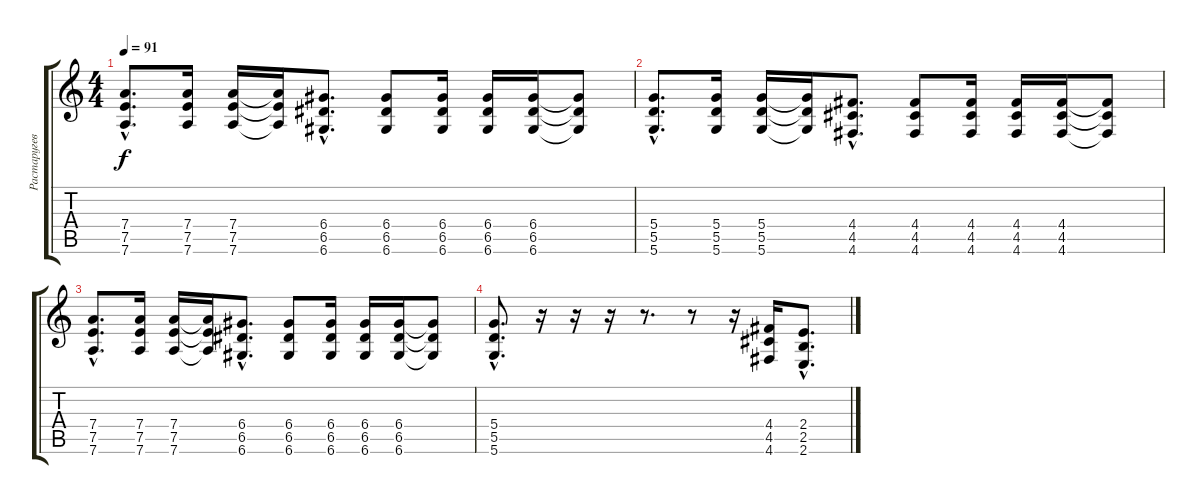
\track ("Растаругев" "Растаругев") {instrument overdrivenguitar}
\staff {score tabs}
\tuning (E4 B3 G3 D3 A2 D2) {hide}
\ts (4 4)
\tempo 91
\clef g2
\ks c
(7.4{hac} 7.5{hac} 7.6{hac}).8{d dy f instrument overdrivenguitar} (7.4 7.5 7.6).16 (7.4 7.5 7.6).16 (7.4{t} 7.5{t} 7.6{t}).16 (6.4{hac} 6.5{hac} 6.6{hac}).8{d} (6.4 6.5 6.6).8 (6.4 6.5 6.6).16 (6.4 6.5 6.6).16 (6.4 6.5 6.6).16 (6.4{t} 6.5{t} 6.6{t}).8 |
(5.4{hac} 5.5{hac} 5.6{hac}).8{d} (5.4 5.5 5.6).16 (5.4 5.5 5.6).16 (5.4{t} 5.5{t} 5.6{t}).16 (4.4{hac} 4.5{hac} 4.6{hac}).8{d} (4.4 4.5 4.6).8 (4.4 4.5 4.6).16 (4.4 4.5 4.6).16 (4.4 4.5 4.6).16 (4.4{t} 4.5{t} 4.6{t}).8 |
(7.4{hac} 7.5{hac} 7.6{hac}).8{d} (7.4 7.5 7.6).16 (7.4 7.5 7.6).16 (7.4{t} 7.5{t} 7.6{t}).16 (6.4{hac} 6.5{hac} 6.6{hac}).8{d} (6.4 6.5 6.6).8 (6.4 6.5 6.6).16 (6.4 6.5 6.6).16 (6.4 6.5 6.6).16 (6.4{t} 6.5{t} 6.6{t}).8 |
(5.4{hac} 5.5{hac} 5.6{hac}).8{d} r.16 r.16 r.16 r.8{d} r.8 r.16 (4.4 4.5 4.6).16 (2.4{hac} 2.5{hac} 2.6{hac}).8{d}
